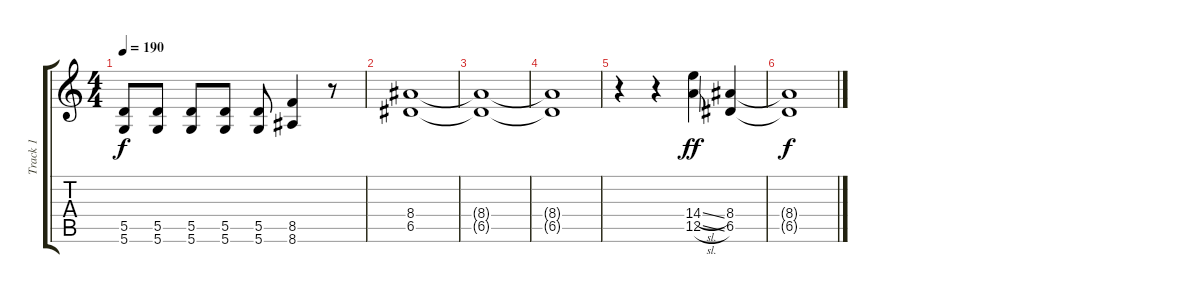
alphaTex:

\track ("Track 1" "Track 1") {instrument overdrivenguitar}
\staff {score tabs}
\tuning (E4 B3 G3 D3 A2 D2) {hide}
\ts (4 4)
\tempo 190
\clef g2
\ks c
(5.5{t} 5.6{t}).8{dy f} (5.5 5.6).8 (5.5 5.6).8 (5.5 5.6).8 (5.5 5.6).8 (8.5 8.6).4 r.8 |
(8.4 6.5).1 |
(8.4{t} 6.5{t}).1 |
(8.4{t} 6.5{t}).1 |
r.4 r.4 (14.4{sl} 12.5{sl}).4{dy ff} (8.4 6.5).4 |
(8.4{t} 6.5{t}).1{dy f}
